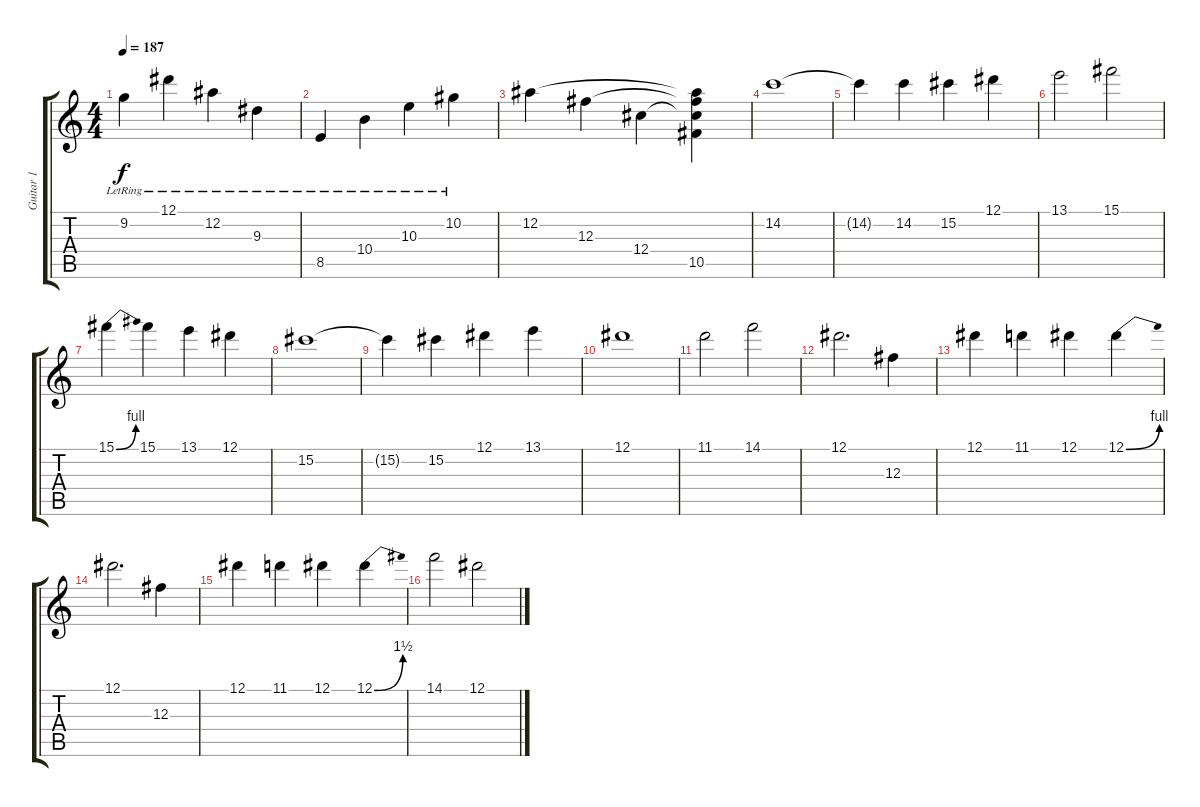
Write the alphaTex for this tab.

\track ("Guitar 1" "Guitar 1") {instrument overdrivenguitar}
\staff {score tabs}
\tuning (Eb4 Bb3 Gb3 Db3 Ab2 Eb2) {hide}
\ts (4 4)
\tempo 187
\clef g2
\ks c
9.2{lr}.4{dy f} 12.1{lr}.4 12.2{lr}.4 9.3{lr}.4 |
8.5{lr}.4 10.4{lr}.4 10.3{lr}.4 10.2{lr}.4 |
12.2.4 12.3.4 12.4.4 (12.2{t} 12.3{t} 12.4{t} 10.5).4 |
14.2.1{instrument overdrivenguitar} |
14.2{t}.4 14.2.4 15.2.4 12.1.4 |
13.1.2 15.1.2 |
15.1{be (bend 0 0 60 4)}.4 15.1.4 13.1.4 12.1.4 |
15.2.1 |
15.2{t}.4 15.2.4 12.1.4 13.1.4 |
12.1.1 |
11.1.2 14.1.2 |
12.1.2{d} 12.3.4 |
12.1.4 11.1.4 12.1.4 12.1{be (bend 0 0 60 4)}.4 |
12.1.2{d} 12.3.4 |
12.1.4 11.1.4 12.1.4 12.1{be (bend 0 0 60 6)}.4 |
14.1.2 12.1.2
